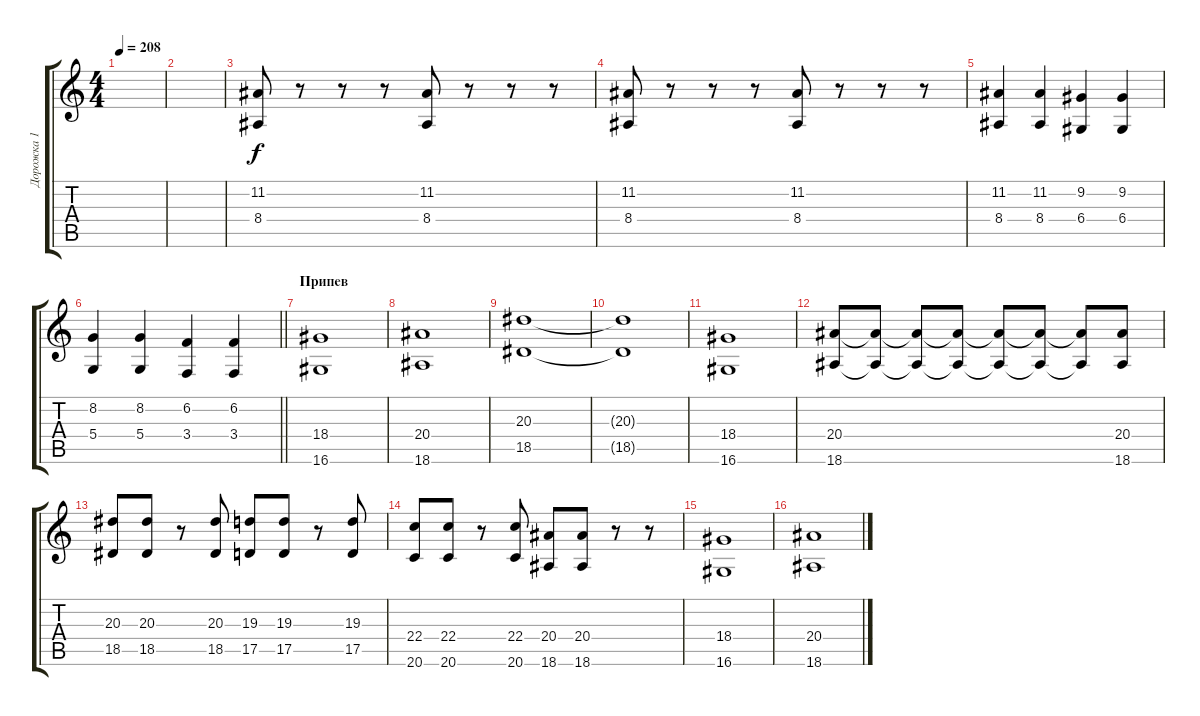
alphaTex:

\track ("Дорожка 1" "Дорожка 1") {instrument trumpet}
\staff {score tabs}
\tuning (E4 B3 G3 D3 A2 E2) {hide}
\ts (4 4)
\tempo 208
\clef g2
\ks c
|
|
(11.2 8.4).8 r.8 r.8 r.8 (11.2 8.4).8 r.8 r.8 r.8 |
(11.2 8.4).8 r.8 r.8 r.8 (11.2 8.4).8 r.8 r.8 r.8 |
(11.2 8.4).4 (11.2 8.4).4 (9.2 6.4).4 (9.2 6.4).4 |
\barLineRight lightlight
(8.2 5.4).4 (8.2 5.4).4 (6.2 3.4).4 (6.2 3.4).4 |
\section ("" "Припев")
(18.4 16.6).1 |
(20.4 18.6).1 |
(20.3 18.5).1 |
(20.3{t} 18.5{t}).1 |
(18.4 16.6).1 |
(20.4 18.6).8 (20.4{t} 18.6{t}).8 (20.4{t} 18.6{t}).8 (20.4{t} 18.6{t}).8 (20.4{t} 18.6{t}).8 (20.4{t} 18.6{t}).8 (20.4{t} 18.6{t}).8 (20.4 18.6).8 |
(20.3 18.5).8 (20.3 18.5).8 r.8 (20.3 18.5).8 (19.3 17.5).8 (19.3 17.5).8 r.8 (19.3 17.5).8 |
(22.4 20.6).8 (22.4 20.6).8 r.8 (22.4 20.6).8 (20.4 18.6).8 (20.4 18.6).8 r.8 r.8 |
(18.4 16.6).1 |
(20.4 18.6).1
